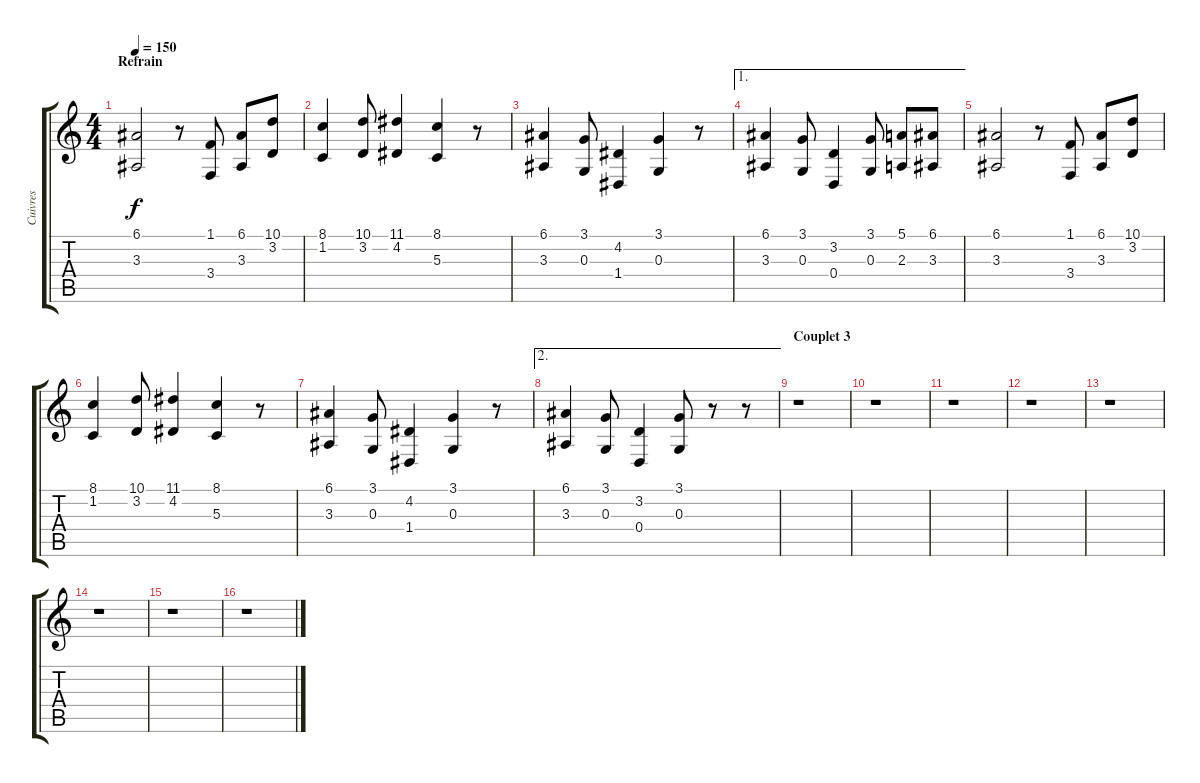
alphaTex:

\track ("Cuivres" "Cuivres") {instrument brasssection}
\staff {score tabs}
\tuning (E4 B3 G3 D3 A2 E2) {hide}
\ts (4 4)
\section ("" "Refrain")
\tempo 150
\clef g2
\ks c
(6.1 3.3).2{dy f} r.8 (1.1 3.4).8 (6.1 3.3).8 (10.1 3.2).8 |
(8.1 1.2).4 (10.1 3.2).8 (11.1 4.2).4 (8.1 5.3).4 r.8 |
(6.1 3.3).4 (3.1 0.3).8 (4.2 1.4).4 (3.1 0.3).4 r.8 |
\ae 1
(6.1 3.3).4 (3.1 0.3).8 (3.2 0.4).4 (3.1 0.3).8 (5.1 2.3).8 (6.1 3.3).8 |
(6.1 3.3).2 r.8 (1.1 3.4).8 (6.1 3.3).8 (10.1 3.2).8 |
(8.1 1.2).4 (10.1 3.2).8 (11.1 4.2).4 (8.1 5.3).4 r.8 |
(6.1 3.3).4 (3.1 0.3).8 (4.2 1.4).4 (3.1 0.3).4 r.8 |
\ae 2
(6.1 3.3).4 (3.1 0.3).8 (3.2 0.4).4 (3.1 0.3).8 r.8 r.8 |
\section ("" "Couplet 3")
r.1 |
r.1 |
r.1 |
r.1 |
r.1 |
r.1 |
r.1 |
r.1
